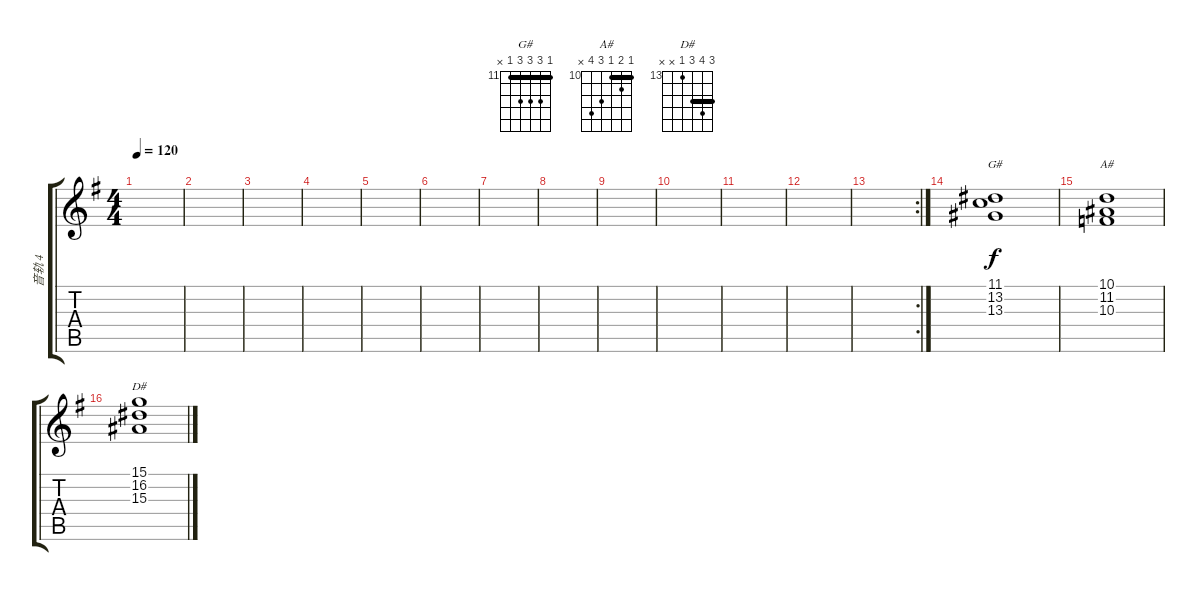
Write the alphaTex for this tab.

\track ("音轨 4" "音轨 4") {instrument stringensemble1}
\staff {score tabs}
\tuning (E4 B3 G3 D3 A2 E2) {hide}
\chord ("G#" 11 13 13 13 11 x) {firstfret 11 barre 11}
\chord ("A#" 10 11 10 12 13 x) {firstfret 10 barre 10}
\chord ("D#" 15 16 15 13 x x) {firstfret 13 barre 15}
\ts (4 4)
\tempo 120
\clef g2
\ks g
|
|
|
|
|
|
|
|
|
|
|
|
\rc 2
|
(11.1 13.2 13.3).1{ch "G#"} |
(10.1 11.2 10.3).1{ch "A#"} |
(15.1 16.2 15.3).1{ch "D#"}
